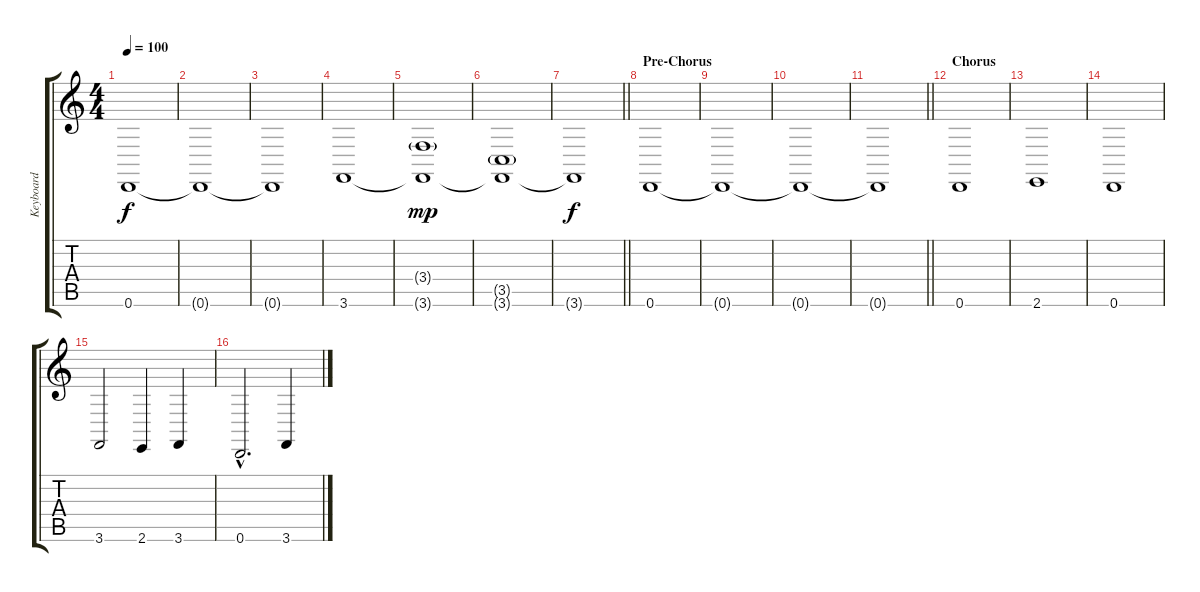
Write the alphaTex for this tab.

\track ("Keyboard" "Keyboard") {instrument pad4choir}
\staff {score tabs}
\tuning (E4 B3 G3 D3 A2 D2) {hide}
\ts (4 4)
\tempo 100
\clef g2
\ks c
0.6{t}.1{dy f} |
0.6{t}.1 |
0.6{t}.1 |
3.6.1 |
(3.4{g} 3.6{t}).1{dy mp} |
(3.5{g} 3.6{t}).1 |
\barLineRight lightlight
3.6{t}.1{dy f} |
\section ("" "Pre-Chorus")
0.6.1 |
0.6{t}.1 |
0.6{t}.1 |
\barLineRight lightlight
0.6{t}.1 |
\section ("" "Chorus")
0.6.1 |
2.6.1 |
0.6.1 |
3.6.2 2.6.4 3.6.4 |
0.6{hac}.2{d} 3.6.4
